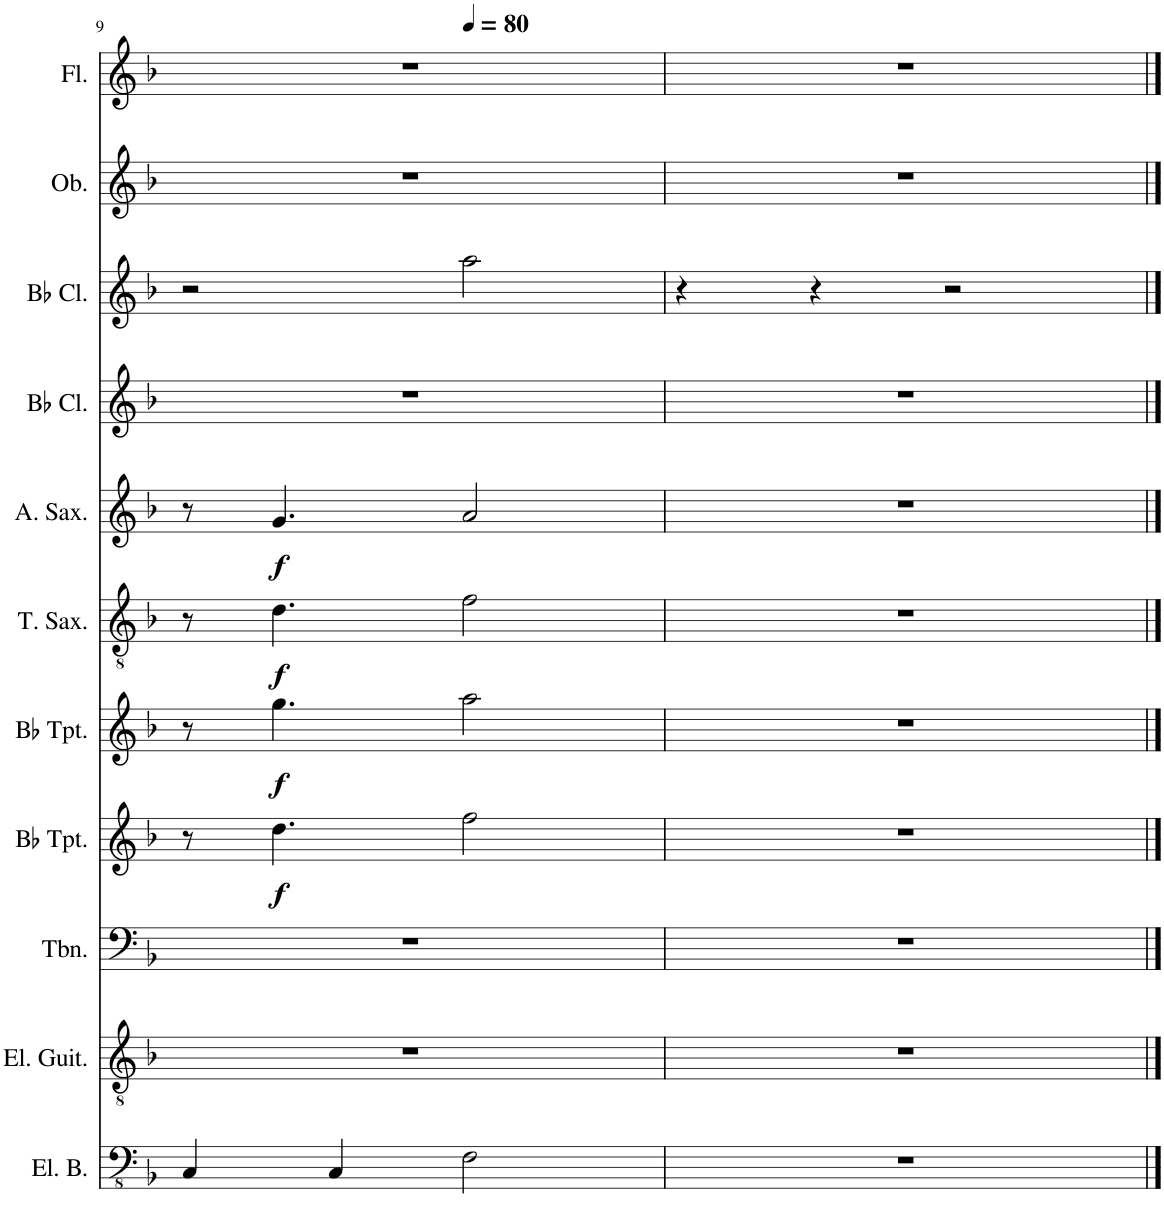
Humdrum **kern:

**kern	**kern	**kern	**kern	**dynam	**kern	**dynam	**kern	**dynam	**kern	**dynam	**kern	**kern	**kern	**kern
*part11	*part10	*part9	*part8	*part8	*part7	*part7	*part6	*part6	*part5	*part5	*part4	*part3	*part2	*part1
*staff11	*staff10	*staff9	*staff8	*staff8	*staff7	*staff7	*staff6	*staff6	*staff5	*staff5	*staff4	*staff3	*staff2	*staff1
*I"Electric Bass	*I"Electric Guitar	*I"Trombone	*I"Bb Trumpet	*	*I"Bb Trumpet	*	*I"Tenor Saxophone	*	*I"Alto Saxophone	*	*I"Bb Clarinet	*I"Bb Clarinet	*I"Oboe	*I"Flute
*I'El. B.	*I'El. Guit.	*I'Tbn.	*I'Bb Tpt.	*	*I'Bb Tpt.	*	*I'T. Sax.	*	*I'A. Sax.	*	*I'Bb Cl.	*I'Bb Cl.	*I'Ob.	*I'Fl.
!!LO:PB:g=z
*clefFv4	*clefGv2	*clefF4	*clefG2	*	*clefG2	*	*clefGv2	*	*clefG2	*	*clefG2	*clefG2	*clefG2	*clefG2
*	*	*	*ITrd1c2	*	*ITrd1c2	*	*ITrd8c14	*	*ITrd5c9	*	*ITrd1c2	*ITrd1c2	*	*
*k[b-]	*k[b-]	*k[b-]	*k[b-]	*	*k[b-]	*	*k[b-]	*	*k[b-]	*	*k[b-]	*k[b-]	*k[b-]	*k[b-]
*M4/4	*M4/4	*M4/4	*M4/4	*	*M4/4	*	*M4/4	*	*M4/4	*	*M4/4	*M4/4	*M4/4	*M4/4
=9	=9	=9	=9	=9	=9	=9	=9	=9	=9	=9	=9	=9	=9	=9
*	*	*	*	*	*	*	*	*	*	*	*	*	*	*^
4CC/	1r	1r	8r	.	8r	.	8r	.	8r	.	1r	2r	1r	1r	2ryy
!	!	!	!	!LO:DY:b	!	!LO:DY:b	!	!LO:DY:b	!	!LO:DY:b	!	!	!	!	!
.	.	.	4.dd\	f	4.gg\	f	4.d\	f	4.g/	f	.	.	.	.	.
4CC/	.	.	.	.	.	.	.	.	.	.	.	.	.	.	.
*	*	*	*	*	*	*	*	*	*	*	*	*	*	*MM80	*
2FF\	.	.	2ff\	.	2aa\	.	2f\	.	2a/	.	.	2aa\	.	.	2ryy
*	*	*	*	*	*	*	*	*	*	*	*	*	*	*v	*v
=10	=10	=10	=10	=10	=10	=10	=10	=10	=10	=10	=10	=10	=10	=10
1r	1r	1r	1r	.	1r	.	1r	.	1r	.	1r	4r	1r	1r
.	.	.	.	.	.	.	.	.	.	.	.	4r	.	.
.	.	.	.	.	.	.	.	.	.	.	.	2r	.	.
==	==	==	==	==	==	==	==	==	==	==	==	==	==	==
*-	*-	*-	*-	*-	*-	*-	*-	*-	*-	*-	*-	*-	*-	*-
